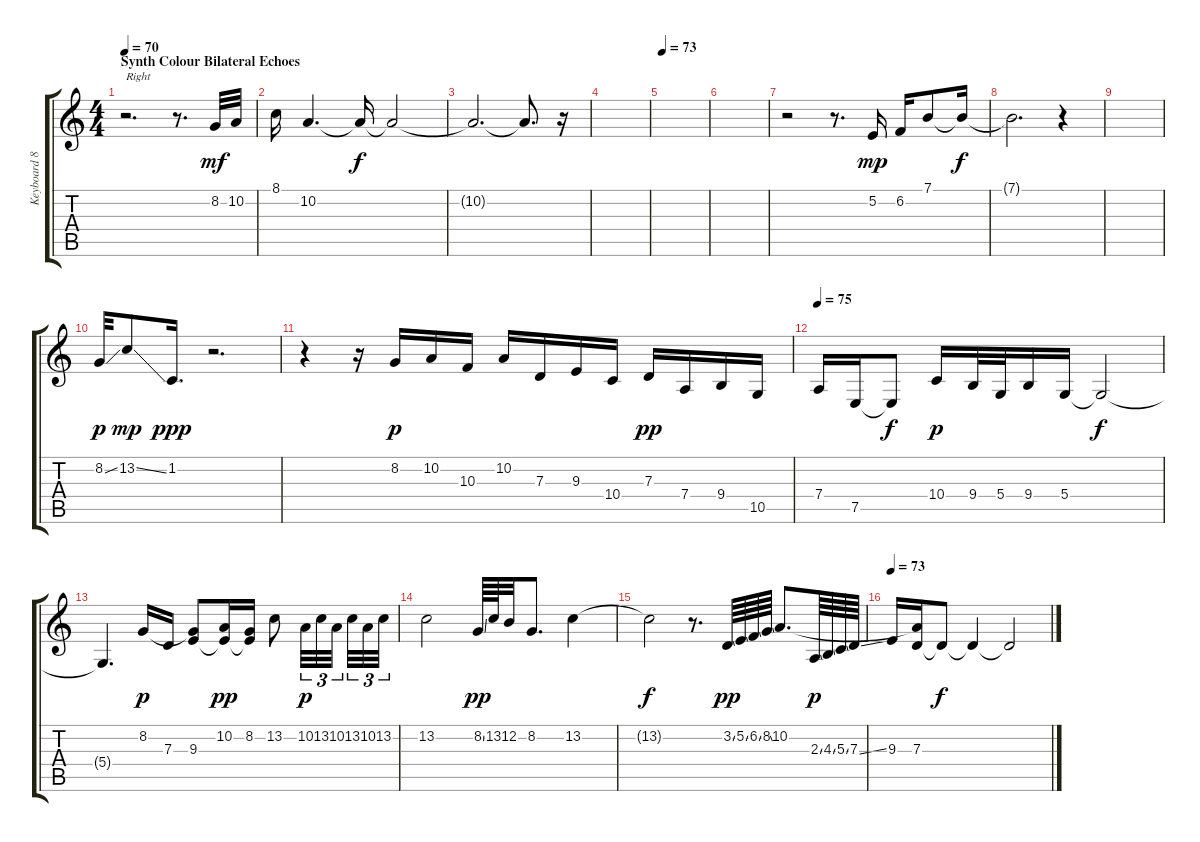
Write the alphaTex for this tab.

\track ("Keyboard 8 RC" "Keyboard 8") {instrument lead2sawtooth}
\staff {score tabs}
\tuning (E4 B3 G3 D3 A2 E2) {hide}
\ts (4 4)
\section ("" "Synth Colour Bilateral Echoes")
\tempo 70
\tempo 71
\tempo 70
\clef g2
\ks c
r.2{d txt "Right" dy mf balance 16 instrument lead2sawtooth} r.8{d} 8.2.32 10.2.32 |
8.1.16 10.2.4{d} 10.2{t}.16{dy f} 10.2{t}.2 |
10.2{t}.2{d} 10.2{t}.8{d} r.16 |
|
\tempo 73
|
|
r.2 r.8{d} 5.2.16{dy mp} 6.2.16 7.1.8 7.1{t}.16{dy f} |
7.1{t}.2{d} r.4 |
|
8.2{ss}.32{dy p} 13.2{ss}.8{dy mp} 1.2.16{d dy ppp} r.2{d} |
r.4 r.16 8.2.16{dy p} 10.2.16 10.3.16 10.2.16 7.3.16 9.3.16 10.4.16 7.3.16{dy pp} 7.4.16 9.4.16 10.5.16 |
\tempo 75
7.4.16 7.5.16 7.5{t}.8{dy f} 10.4.16{dy p} 9.4.32 5.4.32 9.4.16 5.4.16 5.4{t}.2{dy f} |
5.4{t}.4{d} 8.2.16{dy p} 7.3.16 (8.2{t} 9.3).8 (10.2 9.3{t}).16{dy pp} (8.2 9.3{t}).16 13.2.8 10.2.32{tu (3 2) dy p} 13.2.32{tu (3 2)} 10.2.32{tu (3 2)} 13.2.32{tu (3 2)} 10.2.32{tu (3 2)} 13.2.32{tu (3 2)} |
13.2.2 8.2{ss}.64{dy pp} 13.2.64 12.2.32 8.2.8{d} 13.2.4 |
13.2{t}.2{dy f} r.8{d} 3.2{ss}.64{dy pp} 5.2{ss}.64 6.2{ss}.64 8.2{ss}.64 10.2.8{d} 2.3{ss}.64{dy p} 4.3{ss}.64 5.3{ss}.64 7.3{ss}.64 |
\tempo 73
9.3.16 (10.2{t} 7.3).16 7.3{t}.8{dy f} 7.3{t}.4 7.3{t}.2
